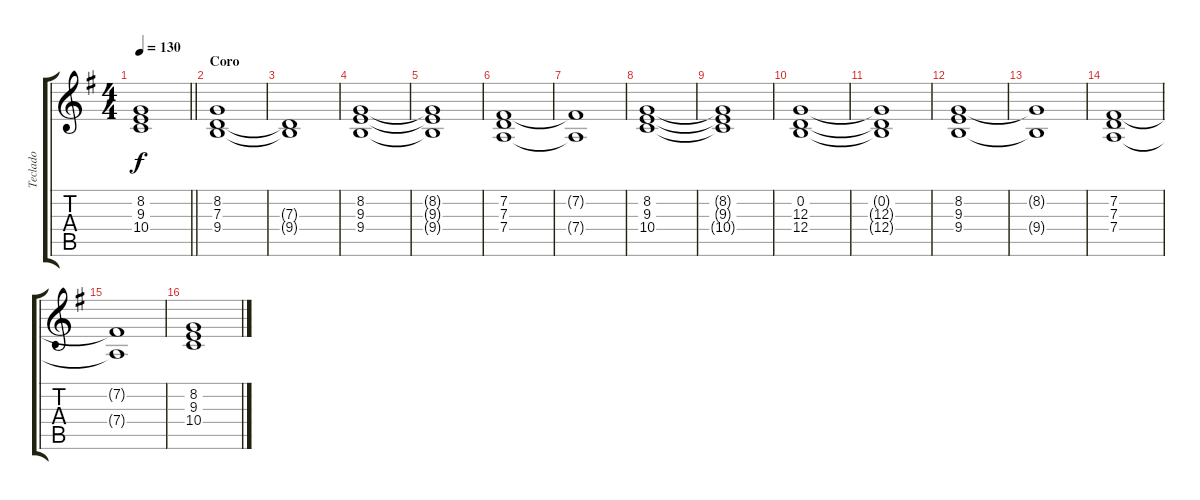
\track ("Teclado" "Teclado") {instrument rockorgan}
\staff {score tabs}
\tuning (A4 B3 G3 D3 A2 E2) {hide}
\ts (4 4)
\tempo 130
\clef g2
\barLineRight lightlight
\ks g
(8.2 9.3 10.4).1{dy f} |
\section ("" "Coro")
(8.2 7.3 9.4).1 |
(7.3{t} 9.4{t}).1 |
(8.2 9.3 9.4).1 |
(8.2{t} 9.3{t} 9.4{t}).1 |
(7.2 7.3 7.4).1 |
(7.2{t} 7.4{t}).1 |
(8.2 9.3 10.4).1 |
(8.2{t} 9.3{t} 10.4{t}).1 |
(0.2 12.3 12.4).1 |
(0.2{t} 12.3{t} 12.4{t}).1 |
(8.2 9.3 9.4).1 |
(8.2{t} 9.4{t}).1 |
(7.2 7.3 7.4).1 |
(7.2{t} 7.4{t}).1 |
(8.2 9.3 10.4).1
